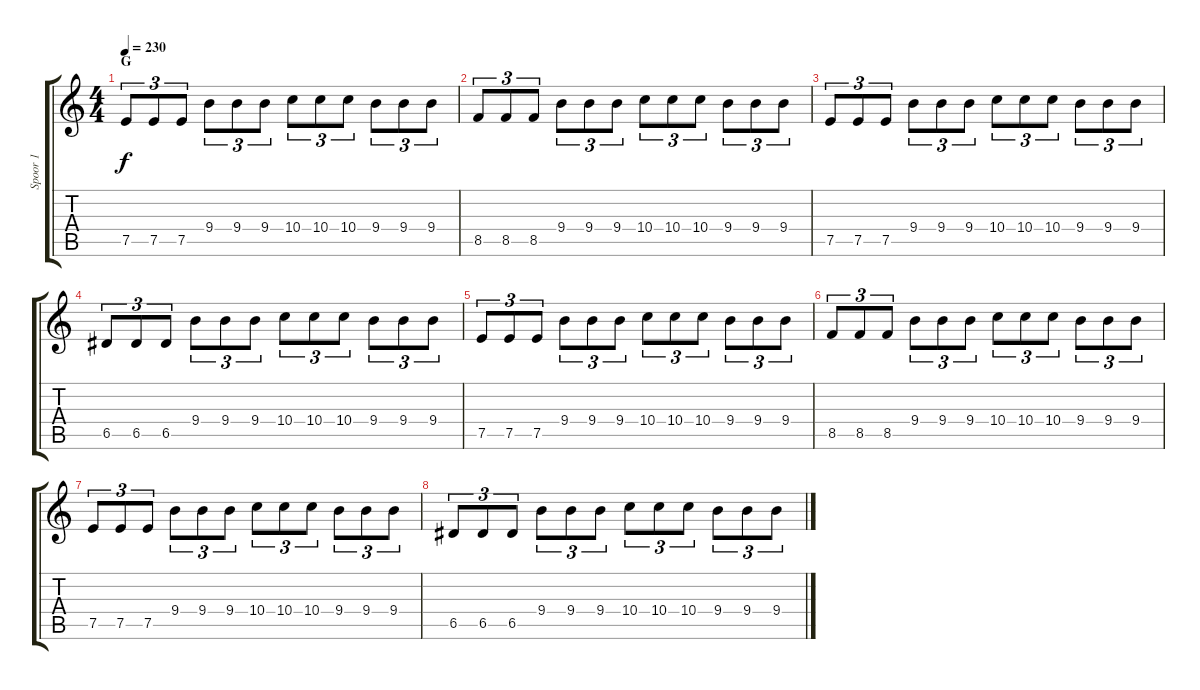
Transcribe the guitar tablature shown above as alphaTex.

\track ("Spoor 1" "Spoor 1") {instrument overdrivenguitar}
\staff {score tabs}
\tuning (E4 B3 G3 D3 A2 E2) {hide}
\ts (4 4)
\section ("" "G")
\tempo 230
\clef g2
\ks c
7.5.8{tu (3 2) dy f} 7.5.8{tu (3 2)} 7.5.8{tu (3 2)} 9.4.8{tu (3 2)} 9.4.8{tu (3 2)} 9.4.8{tu (3 2)} 10.4.8{tu (3 2)} 10.4.8{tu (3 2)} 10.4.8{tu (3 2)} 9.4.8{tu (3 2)} 9.4.8{tu (3 2)} 9.4.8{tu (3 2)} |
8.5.8{tu (3 2)} 8.5.8{tu (3 2)} 8.5.8{tu (3 2)} 9.4.8{tu (3 2)} 9.4.8{tu (3 2)} 9.4.8{tu (3 2)} 10.4.8{tu (3 2)} 10.4.8{tu (3 2)} 10.4.8{tu (3 2)} 9.4.8{tu (3 2)} 9.4.8{tu (3 2)} 9.4.8{tu (3 2)} |
7.5.8{tu (3 2)} 7.5.8{tu (3 2)} 7.5.8{tu (3 2)} 9.4.8{tu (3 2)} 9.4.8{tu (3 2)} 9.4.8{tu (3 2)} 10.4.8{tu (3 2)} 10.4.8{tu (3 2)} 10.4.8{tu (3 2)} 9.4.8{tu (3 2)} 9.4.8{tu (3 2)} 9.4.8{tu (3 2)} |
6.5.8{tu (3 2)} 6.5.8{tu (3 2)} 6.5.8{tu (3 2)} 9.4.8{tu (3 2)} 9.4.8{tu (3 2)} 9.4.8{tu (3 2)} 10.4.8{tu (3 2)} 10.4.8{tu (3 2)} 10.4.8{tu (3 2)} 9.4.8{tu (3 2)} 9.4.8{tu (3 2)} 9.4.8{tu (3 2)} |
7.5.8{tu (3 2)} 7.5.8{tu (3 2)} 7.5.8{tu (3 2)} 9.4.8{tu (3 2)} 9.4.8{tu (3 2)} 9.4.8{tu (3 2)} 10.4.8{tu (3 2)} 10.4.8{tu (3 2)} 10.4.8{tu (3 2)} 9.4.8{tu (3 2)} 9.4.8{tu (3 2)} 9.4.8{tu (3 2)} |
8.5.8{tu (3 2)} 8.5.8{tu (3 2)} 8.5.8{tu (3 2)} 9.4.8{tu (3 2)} 9.4.8{tu (3 2)} 9.4.8{tu (3 2)} 10.4.8{tu (3 2)} 10.4.8{tu (3 2)} 10.4.8{tu (3 2)} 9.4.8{tu (3 2)} 9.4.8{tu (3 2)} 9.4.8{tu (3 2)} |
7.5.8{tu (3 2)} 7.5.8{tu (3 2)} 7.5.8{tu (3 2)} 9.4.8{tu (3 2)} 9.4.8{tu (3 2)} 9.4.8{tu (3 2)} 10.4.8{tu (3 2)} 10.4.8{tu (3 2)} 10.4.8{tu (3 2)} 9.4.8{tu (3 2)} 9.4.8{tu (3 2)} 9.4.8{tu (3 2)} |
6.5.8{tu (3 2)} 6.5.8{tu (3 2)} 6.5.8{tu (3 2)} 9.4.8{tu (3 2)} 9.4.8{tu (3 2)} 9.4.8{tu (3 2)} 10.4.8{tu (3 2)} 10.4.8{tu (3 2)} 10.4.8{tu (3 2)} 9.4.8{tu (3 2)} 9.4.8{tu (3 2)} 9.4.8{tu (3 2)}
